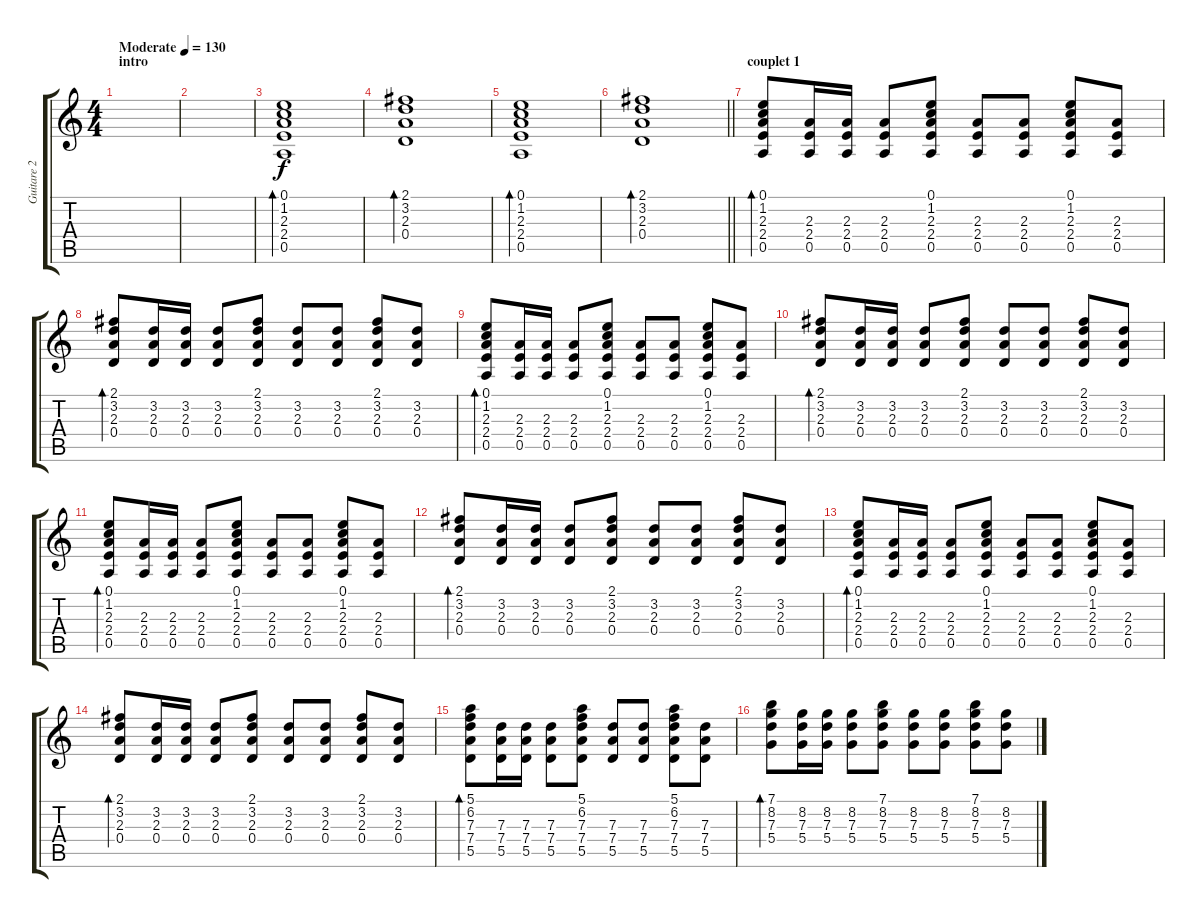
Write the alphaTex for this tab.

\track ("Guitare 2" "Guitare 2") {instrument acousticguitarsteel}
\staff {score tabs}
\tuning (E4 B3 G3 D3 A2 E2) {hide}
\ts (4 4)
\section ("" "intro")
\tempo (130 "Moderate")
\clef g2
\ks c
|
|
(0.1 1.2 2.3 2.4 0.5).1{bd 120} |
(2.1 3.2 2.3 0.4).1{bd 120} |
(0.1 1.2 2.3 2.4 0.5).1{bd 120} |
\barLineRight lightlight
(2.1 3.2 2.3 0.4).1{bd 120} |
\section ("" "couplet 1")
(0.1 1.2 2.3 2.4 0.5).8{bd 120} (2.3 2.4 0.5).16 (2.3 2.4 0.5).16 (2.3 2.4 0.5).8 (0.1 1.2 2.3 2.4 0.5).8 (2.3 2.4 0.5).8 (2.3 2.4 0.5).8 (0.1 1.2 2.3 2.4 0.5).8 (2.3 2.4 0.5).8 |
(2.1 3.2 2.3 0.4).8{bd 120} (3.2 2.3 0.4).16 (3.2 2.3 0.4).16 (3.2 2.3 0.4).8 (2.1 3.2 2.3 0.4).8 (3.2 2.3 0.4).8 (3.2 2.3 0.4).8 (2.1 3.2 2.3 0.4).8 (3.2 2.3 0.4).8 |
(0.1 1.2 2.3 2.4 0.5).8{bd 120} (2.3 2.4 0.5).16 (2.3 2.4 0.5).16 (2.3 2.4 0.5).8 (0.1 1.2 2.3 2.4 0.5).8 (2.3 2.4 0.5).8 (2.3 2.4 0.5).8 (0.1 1.2 2.3 2.4 0.5).8 (2.3 2.4 0.5).8 |
(2.1 3.2 2.3 0.4).8{bd 120} (3.2 2.3 0.4).16 (3.2 2.3 0.4).16 (3.2 2.3 0.4).8 (2.1 3.2 2.3 0.4).8 (3.2 2.3 0.4).8 (3.2 2.3 0.4).8 (2.1 3.2 2.3 0.4).8 (3.2 2.3 0.4).8 |
(0.1 1.2 2.3 2.4 0.5).8{bd 120} (2.3 2.4 0.5).16 (2.3 2.4 0.5).16 (2.3 2.4 0.5).8 (0.1 1.2 2.3 2.4 0.5).8 (2.3 2.4 0.5).8 (2.3 2.4 0.5).8 (0.1 1.2 2.3 2.4 0.5).8 (2.3 2.4 0.5).8 |
(2.1 3.2 2.3 0.4).8{bd 120} (3.2 2.3 0.4).16 (3.2 2.3 0.4).16 (3.2 2.3 0.4).8 (2.1 3.2 2.3 0.4).8 (3.2 2.3 0.4).8 (3.2 2.3 0.4).8 (2.1 3.2 2.3 0.4).8 (3.2 2.3 0.4).8 |
(0.1 1.2 2.3 2.4 0.5).8{bd 120} (2.3 2.4 0.5).16 (2.3 2.4 0.5).16 (2.3 2.4 0.5).8 (0.1 1.2 2.3 2.4 0.5).8 (2.3 2.4 0.5).8 (2.3 2.4 0.5).8 (0.1 1.2 2.3 2.4 0.5).8 (2.3 2.4 0.5).8 |
(2.1 3.2 2.3 0.4).8{bd 120} (3.2 2.3 0.4).16 (3.2 2.3 0.4).16 (3.2 2.3 0.4).8 (2.1 3.2 2.3 0.4).8 (3.2 2.3 0.4).8 (3.2 2.3 0.4).8 (2.1 3.2 2.3 0.4).8 (3.2 2.3 0.4).8 |
(5.1 6.2 7.3 7.4 5.5).8{bd 120} (7.3 7.4 5.5).16 (7.3 7.4 5.5).16 (7.3 7.4 5.5).8 (5.1 6.2 7.3 7.4 5.5).8 (7.3 7.4 5.5).8 (7.3 7.4 5.5).8 (5.1 6.2 7.3 7.4 5.5).8 (7.3 7.4 5.5).8 |
(7.1 8.2 7.3 5.4).8{bd 120} (8.2 7.3 5.4).16 (8.2 7.3 5.4).16 (8.2 7.3 5.4).8 (7.1 8.2 7.3 5.4).8 (8.2 7.3 5.4).8 (8.2 7.3 5.4).8 (7.1 8.2 7.3 5.4).8 (8.2 7.3 5.4).8
